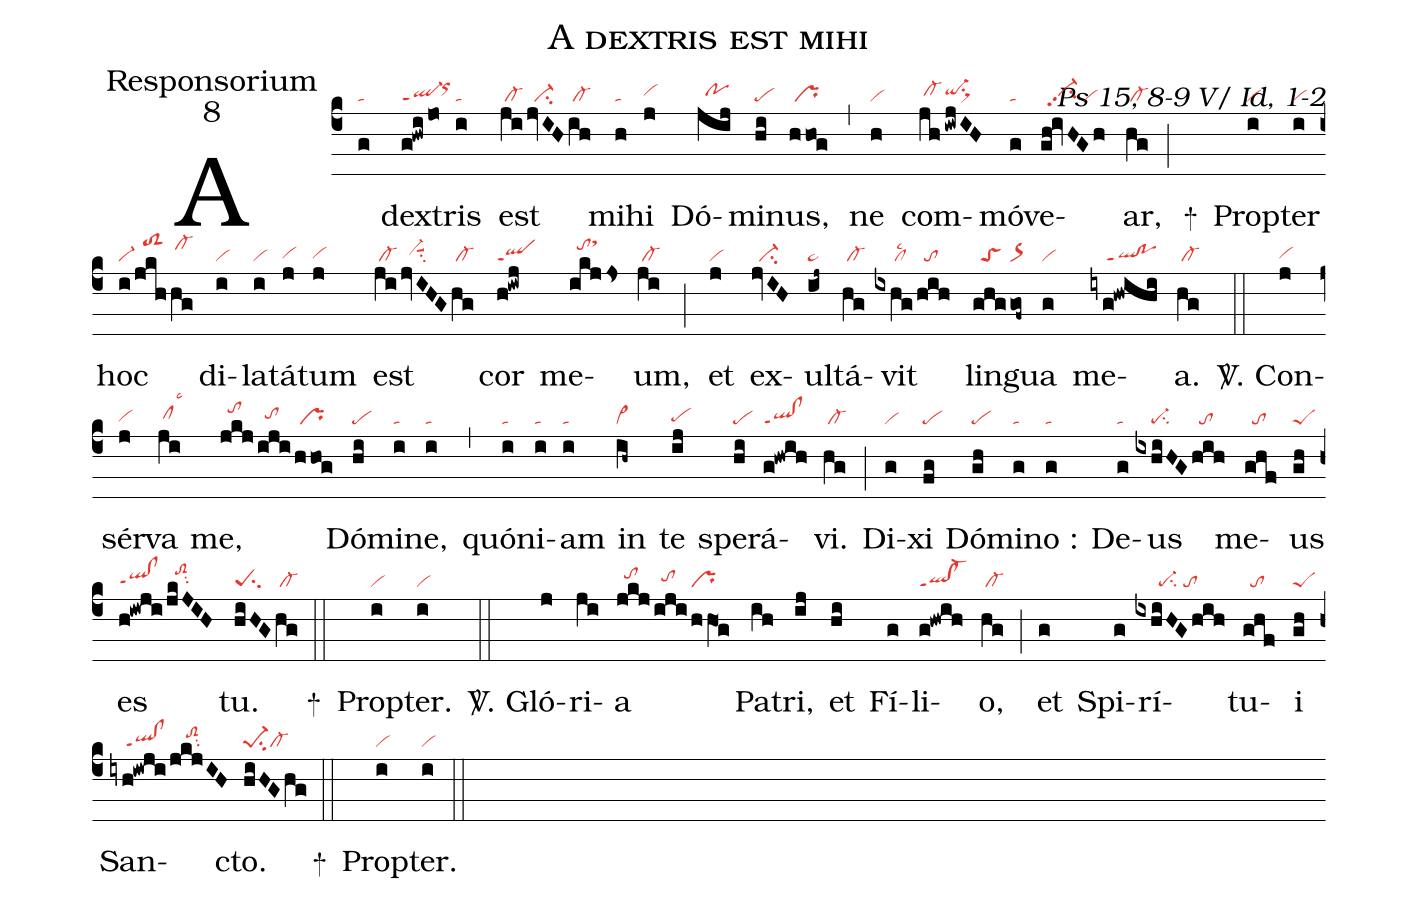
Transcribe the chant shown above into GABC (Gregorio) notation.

name:A dextris est mihi;
office-part:Responsorium;
mode:8;
commentary:Ps 15, 8-9 V/ Id, 1-2;
nabc-lines:1;
%%
(c4)A(g|ta) dex(g!hwi/jo|ql-ppt1`orhj)tris(i|ta) est(ji|/cl-|/jvIH|//ci-|ih|/cl-) mi(h|ta)hi(j|vihh) Dó(jij|//pohh)mi(hi|pe)nus,(hhog|/pr) (,) ne(h|vi) com(jh|/cl-hh|!iwjIH|qi-hhsu1sux1)mó(g|ta)ve(gh!ivHGh|//vi-hhpp2su2/vi)ar,(hg|/cl-) (;)
+() Prop(i|vi)ter(i|vi) hoc(i|vi-|/jkh|//toS2hk|hg|/cl-hj) di(i|vi)la(i|vi)tá(j|vihg)tum(j|vihg) est(ji|/cl-|/jvIHG|//vi-hhsuu1su2|hg|/cl-) cor(h!iwj|qlppt1) me(ikjjs|//tohjsthl)um,(ji|/cl-) (;) et(j|vi) ex(jvIH|//ci-)ul(ij~|pe~)tá(hg|/cl-)vit(ixhg|/////cllsc2|/hih|//to) lin(ghg|//toS|gof~|or>)gua(g|vi) me(iyg!hwihi|////ql!poppt1)a.(hg|/cl-) (::)

<sp>V/</sp>. Con(j|vihg)sér(j|vihg)va(ji|/clhhlsc3) me,(jkj|//tohj|/iji|//tohh|/hhog|/pr) Dó(hi|pe)mi(i|ta)ne,(i|ta) (,) quón(i|ta)i(i|ta)am(i|ta) in(ih~|cl~) te(ij|pehg) spe(hi|pe)rá(g!hwih|ql!clppt1)vi.(hg|/cl-) (;) Di(g|vi)xi(fg|pe) Dó(gh|pe)mi(g|ta)no :(g|ta) De(g|ta)us(ixhiHG|////pe-su2|/hih|//to) me(ghf|//to)us(gh|peS) es(h!iwji|qlhg!clhgppt1|/jkJIH|//toS2hjsu2) tu.(hiHG|peSsu2|hg|/cl-) (::)
+() Prop(i|vi)ter.(i|vi) (::)

<sp>V/</sp>. Gló(j)ri(ji)a(jkj|//tohi|/iji|//tohh|/hhO1g|pr) Pa(ih)tri,(ij)
et(hi) Fí(g)li(g!hwih|ql!cl-ppt1)o,(hg|/cl-) (;)
et(g) Spi(g)rí(ixhiHGhih|//////pe-su2/to)tu(ghf|//to)i(gh|peS)
San(iyh!iwji|////ql!clppt1|/jkjIH|////toS2hisu2)cto.(hiHGhg|pe-1su2cl-) (::)
+() Prop(i|vi)ter.(i|vi) (::)
